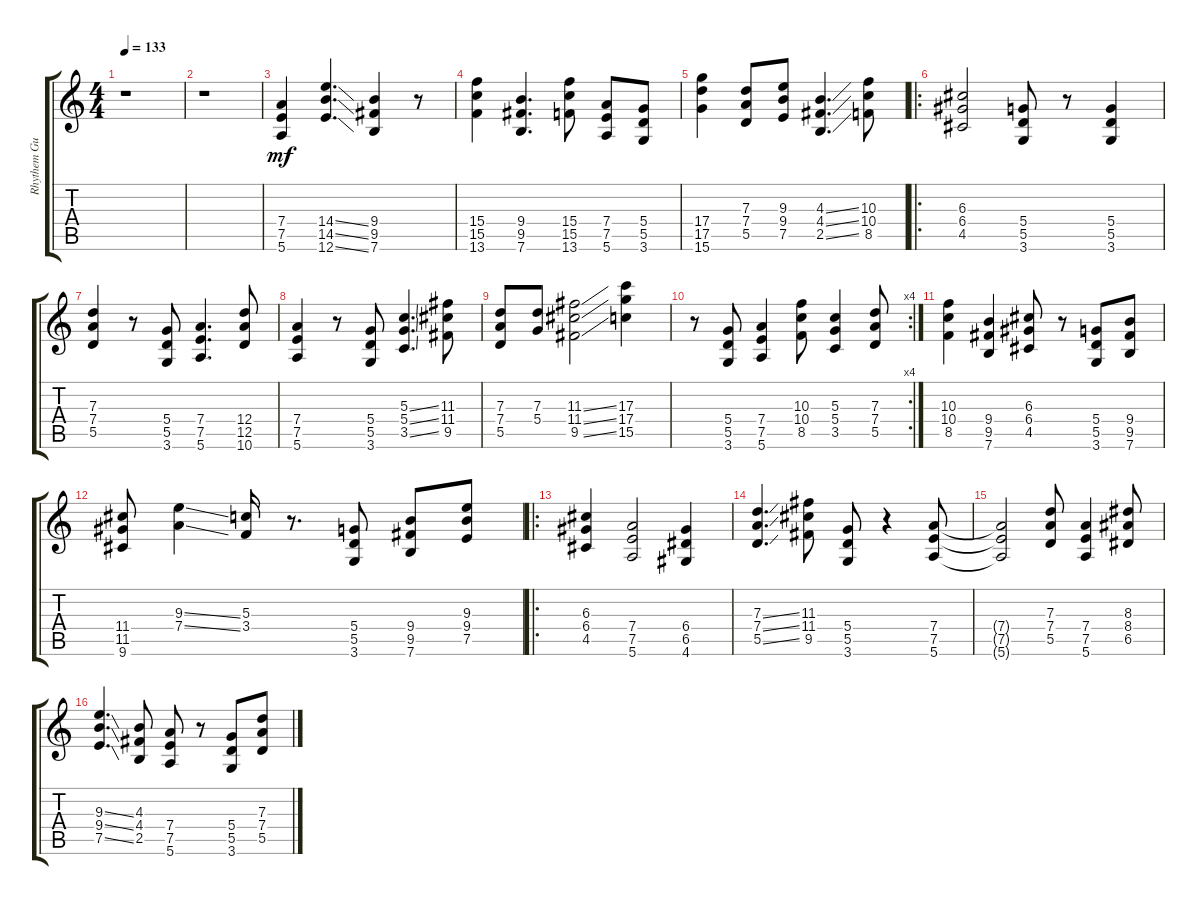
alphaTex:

\track ("Rhythem Guitar" "Rhythem Gu") {instrument distortionguitar}
\staff {score tabs}
\tuning (E4 B3 G3 D3 A2 E2) {hide}
\ts (4 4)
\tempo 133
\clef g2
\ks c
r.1{dy mf instrument distortionguitar} |
r.1 |
(7.4 7.5 5.6).4 (14.4{ss} 14.5{ss} 12.6{ss}).4{d} (9.4 9.5 7.6).4 r.8 |
(15.4 15.5 13.6).4 (9.4 9.5 7.6).4{d} (15.4 15.5 13.6).8 (7.4 7.5 5.6).8 (5.4 5.5 3.6).8 |
(17.4 17.5 15.6).4 (7.3 7.4 5.5).8 (9.3 9.4 7.5).8 (4.3{ss} 4.4{ss} 2.5{ss}).4{d} (10.3 10.4 8.5).8 |
\ro
(6.3 6.4 4.5).2 (5.4 5.5 3.6).8 r.8 (5.4 5.5 3.6).4 |
(7.3 7.4 5.5).4 r.8 (5.4 5.5 3.6).8 (7.4 7.5 5.6).4{d} (12.4 12.5 10.6).8 |
(7.4 7.5 5.6).4 r.8 (5.4 5.5 3.6).8 (5.3{ss} 5.4{ss} 3.5{ss}).4{d} (11.3 11.4 9.5).8 |
(7.3 7.4 5.5).8 (7.3 5.4).8 (11.3{ss} 11.4{ss} 9.5{ss}).2 (17.3 17.4 15.5).4 |
\rc 4
r.8 (5.4 5.5 3.6).8 (7.4 7.5 5.6).4 (10.3 10.4 8.5).8 (5.3 5.4 3.5).4 (7.3 7.4 5.5).8 |
(10.3 10.4 8.5).4 (9.4 9.5 7.6).4 (6.3 6.4 4.5).8 r.8 (5.4 5.5 3.6).8 (9.4 9.5 7.6).8 |
(11.4 11.5 9.6).8 (9.3{ss} 7.4{ss}).4 (5.3 3.4).16 r.8{d} (5.4 5.5 3.6).8 (9.4 9.5 7.6).8 (9.3 9.4 7.5).8 |
\ro
(6.3 6.4 4.5).4 (7.4 7.5 5.6).2 (6.4 6.5 4.6).4 |
(7.3{ss} 7.4{ss} 5.5{ss}).4{d} (11.3 11.4 9.5).8 (5.4 5.5 3.6).8 r.4 (7.4 7.5 5.6).8 |
(7.4{t} 7.5{t} 5.6{t}).2 (7.3 7.4 5.5).8 (7.4 7.5 5.6).4 (8.3 8.4 6.5).8 |
(9.3{ss} 9.4{ss} 7.5{ss}).4{d} (4.3 4.4 2.5).8 (7.4 7.5 5.6).8 r.8 (5.4 5.5 3.6).8 (7.3 7.4 5.5).8
